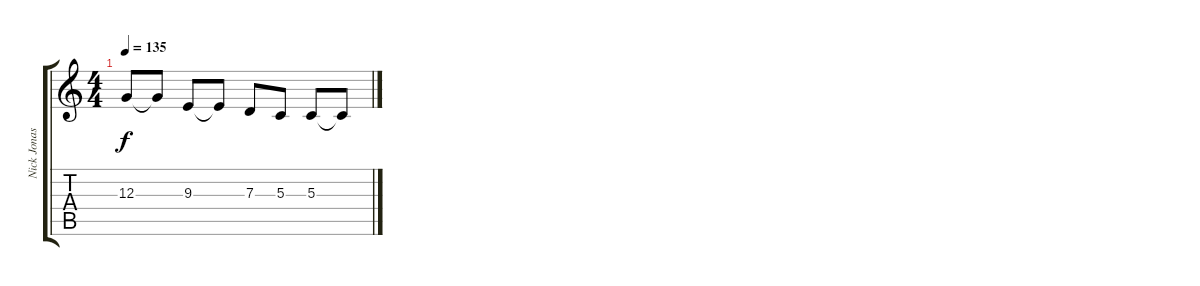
\track ("Nick Jonas Vocals" "Nick Jonas") {instrument oboe}
\staff {score tabs}
\tuning (E4 B3 G3 D3 A2 E2) {hide}
\ts (4 4)
\tempo 135
\clef g2
\ks c
12.3.8{dy f} 12.3{t}.8 9.3.8 9.3{t}.8 7.3.8 5.3.8 5.3.8 5.3{t}.8
